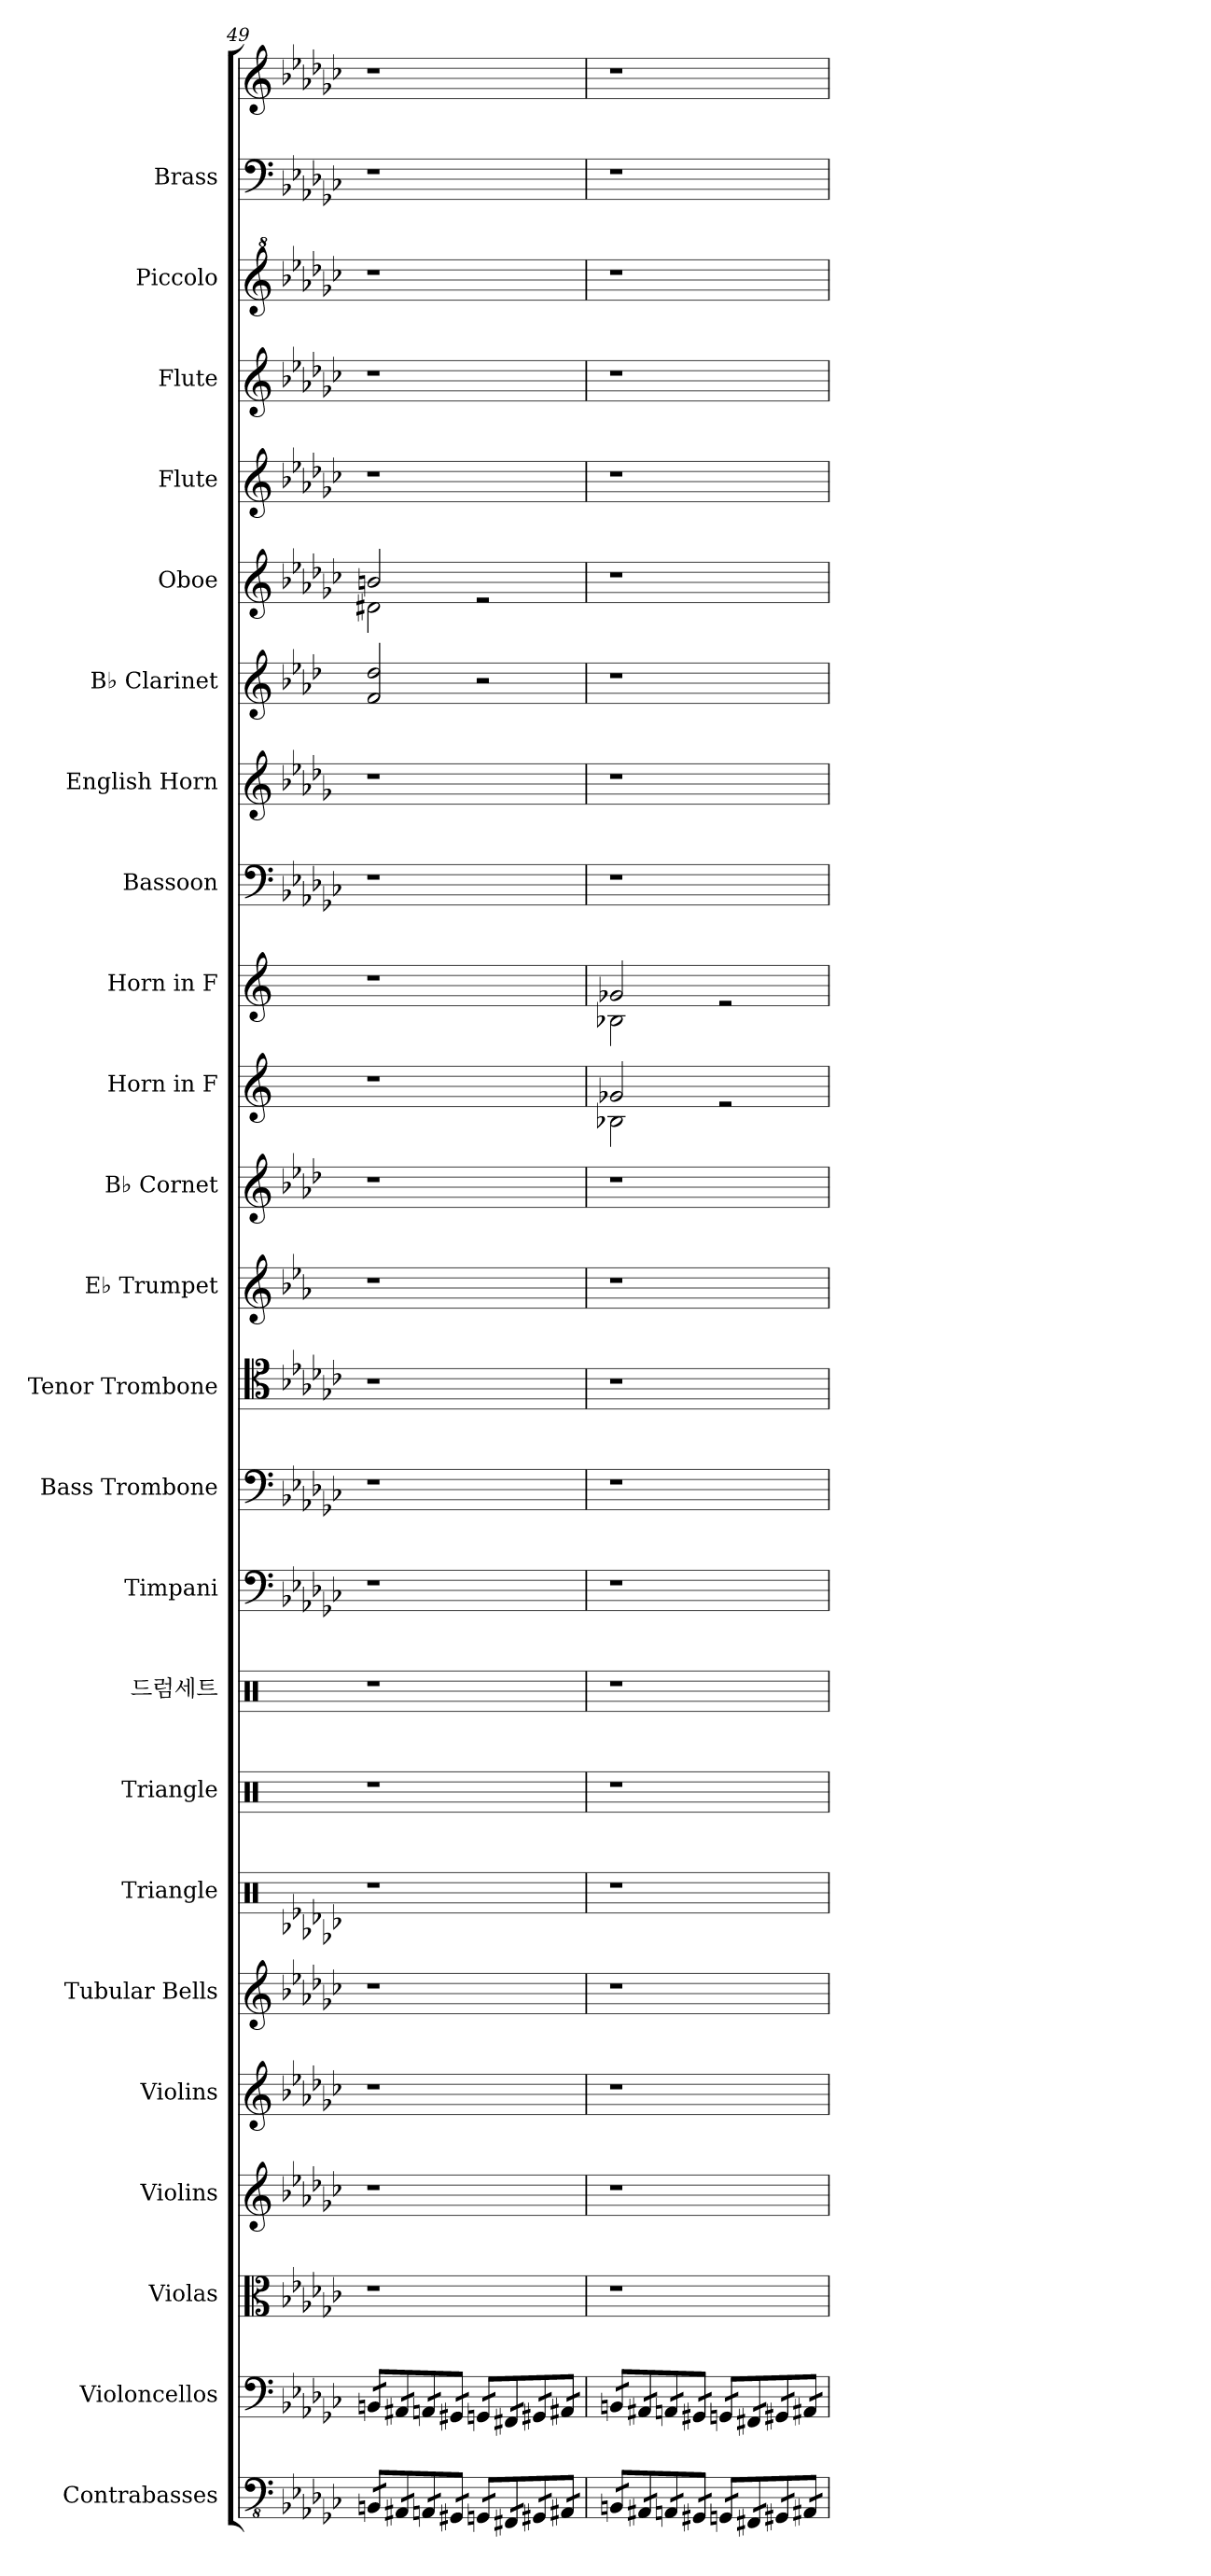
**kern	**kern	**kern	**kern	**kern	**kern	**kern	**kern	**kern	**kern	**kern	**kern	**kern	**kern	**kern	**kern	**kern	**kern	**kern	**kern	**kern	**kern	**kern	**kern	**kern
*part24	*part23	*part22	*part21	*part20	*part19	*part18	*part17	*part16	*part15	*part14	*part13	*part12	*part11	*part10	*part9	*part8	*part7	*part6	*part5	*part4	*part3	*part2	*part1	*part1
*staff25	*staff24	*staff23	*staff22	*staff21	*staff20	*staff19	*staff18	*staff17	*staff16	*staff15	*staff14	*staff13	*staff12	*staff11	*staff10	*staff9	*staff8	*staff7	*staff6	*staff5	*staff4	*staff3	*staff2	*staff1
*I"Contrabasses	*I"Violoncellos	*I"Violas	*I"Violins	*I"Violins	*I"Tubular Bells	*I"Triangle	*I"Triangle	*I"드럼세트	*I"Timpani	*I"Bass Trombone	*I"Tenor Trombone	*I"E♭ Trumpet	*I"B♭ Cornet	*I"Horn in F	*I"Horn in F	*I"Bassoon	*I"English Horn	*I"B♭ Clarinet	*I"Oboe	*I"Flute	*I"Flute	*I"Piccolo	*I"Brass	*
*I'Cbs.	*I'Vcs.	*I'Vlas.	*I'Vlns.	*I'Vlns.	*I'Tu. Be.	*I'Trgl.	*I'Trgl.	*	*I'Timp.	*I'B. Tbn.	*I'T. Tbn.	*I'E♭ Tpt.	*I'B♭ Cnt.	*	*	*I'Bsn.	*I'E. Hn.	*I'B♭ Cl.	*I'Ob.	*I'Fl.	*I'Fl.	*I'Picc.	*I'Br.	*
*clefFv4	*clefF4	*clefC3	*clefG2	*clefG2	*clefG2	*clefX	*clefX	*clefX	*clefF4	*clefF4	*clefC4	*clefG2	*clefG2	*clefG2	*clefG2	*clefF4	*clefG2	*clefG2	*clefG2	*clefG2	*clefG2	*clefG^2	*clefF4	*clefG2
*	*	*	*	*	*	*	*	*	*	*	*	*ITrd-2c-3	*ITrd1c2	*ITrd4c7	*ITrd4c7	*	*ITrd4c7	*ITrd1c2	*	*	*	*ITrd-7c-12	*	*
*k[b-e-a-d-g-c-]	*k[b-e-a-d-g-c-]	*k[b-e-a-d-g-c-]	*k[b-e-a-d-g-c-]	*k[b-e-a-d-g-c-]	*k[b-e-a-d-g-c-]	*k[b-e-a-d-g-c-]	*k[]	*k[]	*k[b-e-a-d-g-c-]	*k[b-e-a-d-g-c-]	*k[b-e-a-d-g-c-]	*k[b-e-a-d-g-c-]	*k[b-e-a-d-g-c-]	*k[b-]	*k[b-]	*k[b-e-a-d-g-c-]	*k[b-e-a-d-g-c-]	*k[b-e-a-d-g-c-]	*k[b-e-a-d-g-c-]	*k[b-e-a-d-g-c-]	*k[b-e-a-d-g-c-]	*k[b-e-a-d-g-c-]	*k[b-e-a-d-g-c-]	*k[b-e-a-d-g-c-]
=49	=49	=49	=49	=49	=49	=49	=49	=49	=49	=49	=49	=49	=49	=49	=49	=49	=49	=49	=49	=49	=49	=49	=49	=49
*	*	*	*	*	*	*	*	*	*	*	*	*	*	*	*	*	*	*	*^	*	*	*	*	*
*tremolo	*	*	*	*	*	*	*	*	*	*	*	*	*	*	*	*	*	*	*	*	*	*	*	*	*
*	*tremolo	*	*	*	*	*	*	*	*	*	*	*	*	*	*	*	*	*	*	*	*	*	*	*	*
16BBBn/LL	16BBn/LL	1r	1r	1r	1r	1r	1r	1r	1r	1r	1r	1r	1r	1r	1r	1r	1r	2e-/ 2cc-/	2bn/	2d#X\	1r	1r	1r	1r	1r
16BBBn/	16BBn/	.	.	.	.	.	.	.	.	.	.	.	.	.	.	.	.	.	.	.	.	.	.	.	.
16AAA#X/	16AA#X/	.	.	.	.	.	.	.	.	.	.	.	.	.	.	.	.	.	.	.	.	.	.	.	.
16AAA#X/	16AA#X/	.	.	.	.	.	.	.	.	.	.	.	.	.	.	.	.	.	.	.	.	.	.	.	.
16AAAn/	16AAn/	.	.	.	.	.	.	.	.	.	.	.	.	.	.	.	.	.	.	.	.	.	.	.	.
16AAAn/	16AAn/	.	.	.	.	.	.	.	.	.	.	.	.	.	.	.	.	.	.	.	.	.	.	.	.
16GGG#X/	16GG#X/	.	.	.	.	.	.	.	.	.	.	.	.	.	.	.	.	.	.	.	.	.	.	.	.
16GGG#X/JJ	16GG#X/JJ	.	.	.	.	.	.	.	.	.	.	.	.	.	.	.	.	.	.	.	.	.	.	.	.
16GGGn/LL	16GGn/LL	.	.	.	.	.	.	.	.	.	.	.	.	.	.	.	.	2r	2re	2ryy	.	.	.	.	.
16GGGn/	16GGn/	.	.	.	.	.	.	.	.	.	.	.	.	.	.	.	.	.	.	.	.	.	.	.	.
16FFF#X/	16FF#X/	.	.	.	.	.	.	.	.	.	.	.	.	.	.	.	.	.	.	.	.	.	.	.	.
16FFF#X/	16FF#X/	.	.	.	.	.	.	.	.	.	.	.	.	.	.	.	.	.	.	.	.	.	.	.	.
16GGG#X/	16GG#X/	.	.	.	.	.	.	.	.	.	.	.	.	.	.	.	.	.	.	.	.	.	.	.	.
16GGG#X/	16GG#X/	.	.	.	.	.	.	.	.	.	.	.	.	.	.	.	.	.	.	.	.	.	.	.	.
16AAA#X/	16AA#X/	.	.	.	.	.	.	.	.	.	.	.	.	.	.	.	.	.	.	.	.	.	.	.	.
16AAA#X/JJ	16AA#X/JJ	.	.	.	.	.	.	.	.	.	.	.	.	.	.	.	.	.	.	.	.	.	.	.	.
*	*	*	*	*	*	*	*	*	*	*	*	*	*	*	*	*	*	*	*v	*v	*	*	*	*	*
=50	=50	=50	=50	=50	=50	=50	=50	=50	=50	=50	=50	=50	=50	=50	=50	=50	=50	=50	=50	=50	=50	=50	=50	=50
*	*	*	*	*	*	*	*	*	*	*	*	*	*	*^	*^	*	*	*	*	*	*	*	*	*
16BBBn/LL	16BBn/LL	1r	1r	1r	1r	1r	1r	1r	1r	1r	1r	1r	1r	2c-X/	2E-X\	2c-X/	2E-X\	1r	1r	1r	1r	1r	1r	1r	1r	1r
16BBBn/	16BBn/	.	.	.	.	.	.	.	.	.	.	.	.	.	.	.	.	.	.	.	.	.	.	.	.	.
16AAA#X/	16AA#X/	.	.	.	.	.	.	.	.	.	.	.	.	.	.	.	.	.	.	.	.	.	.	.	.	.
16AAA#X/	16AA#X/	.	.	.	.	.	.	.	.	.	.	.	.	.	.	.	.	.	.	.	.	.	.	.	.	.
16AAAn/	16AAn/	.	.	.	.	.	.	.	.	.	.	.	.	.	.	.	.	.	.	.	.	.	.	.	.	.
16AAAn/	16AAn/	.	.	.	.	.	.	.	.	.	.	.	.	.	.	.	.	.	.	.	.	.	.	.	.	.
16GGG#X/	16GG#X/	.	.	.	.	.	.	.	.	.	.	.	.	.	.	.	.	.	.	.	.	.	.	.	.	.
16GGG#X/JJ	16GG#X/JJ	.	.	.	.	.	.	.	.	.	.	.	.	.	.	.	.	.	.	.	.	.	.	.	.	.
16GGGn/LL	16GGn/LL	.	.	.	.	.	.	.	.	.	.	.	.	2re	2ryy	2re	2ryy	.	.	.	.	.	.	.	.	.
16GGGn/	16GGn/	.	.	.	.	.	.	.	.	.	.	.	.	.	.	.	.	.	.	.	.	.	.	.	.	.
16FFF#X/	16FF#X/	.	.	.	.	.	.	.	.	.	.	.	.	.	.	.	.	.	.	.	.	.	.	.	.	.
16FFF#X/	16FF#X/	.	.	.	.	.	.	.	.	.	.	.	.	.	.	.	.	.	.	.	.	.	.	.	.	.
16GGG#X/	16GG#X/	.	.	.	.	.	.	.	.	.	.	.	.	.	.	.	.	.	.	.	.	.	.	.	.	.
16GGG#X/	16GG#X/	.	.	.	.	.	.	.	.	.	.	.	.	.	.	.	.	.	.	.	.	.	.	.	.	.
16AAA#X/	16AA#X/	.	.	.	.	.	.	.	.	.	.	.	.	.	.	.	.	.	.	.	.	.	.	.	.	.
16AAA#X/JJ	16AA#X/JJ	.	.	.	.	.	.	.	.	.	.	.	.	.	.	.	.	.	.	.	.	.	.	.	.	.
*	*Xtremolo	*	*	*	*	*	*	*	*	*	*	*	*	*	*	*	*	*	*	*	*	*	*	*	*	*
*Xtremolo	*	*	*	*	*	*	*	*	*	*	*	*	*	*	*	*	*	*	*	*	*	*	*	*	*	*
*	*	*	*	*	*	*	*	*	*	*	*	*	*	*v	*v	*	*	*	*	*	*	*	*	*	*	*
*	*	*	*	*	*	*	*	*	*	*	*	*	*	*	*v	*v	*	*	*	*	*	*	*	*	*
=	=	=	=	=	=	=	=	=	=	=	=	=	=	=	=	=	=	=	=	=	=	=	=	=
*-	*-	*-	*-	*-	*-	*-	*-	*-	*-	*-	*-	*-	*-	*-	*-	*-	*-	*-	*-	*-	*-	*-	*-	*-
